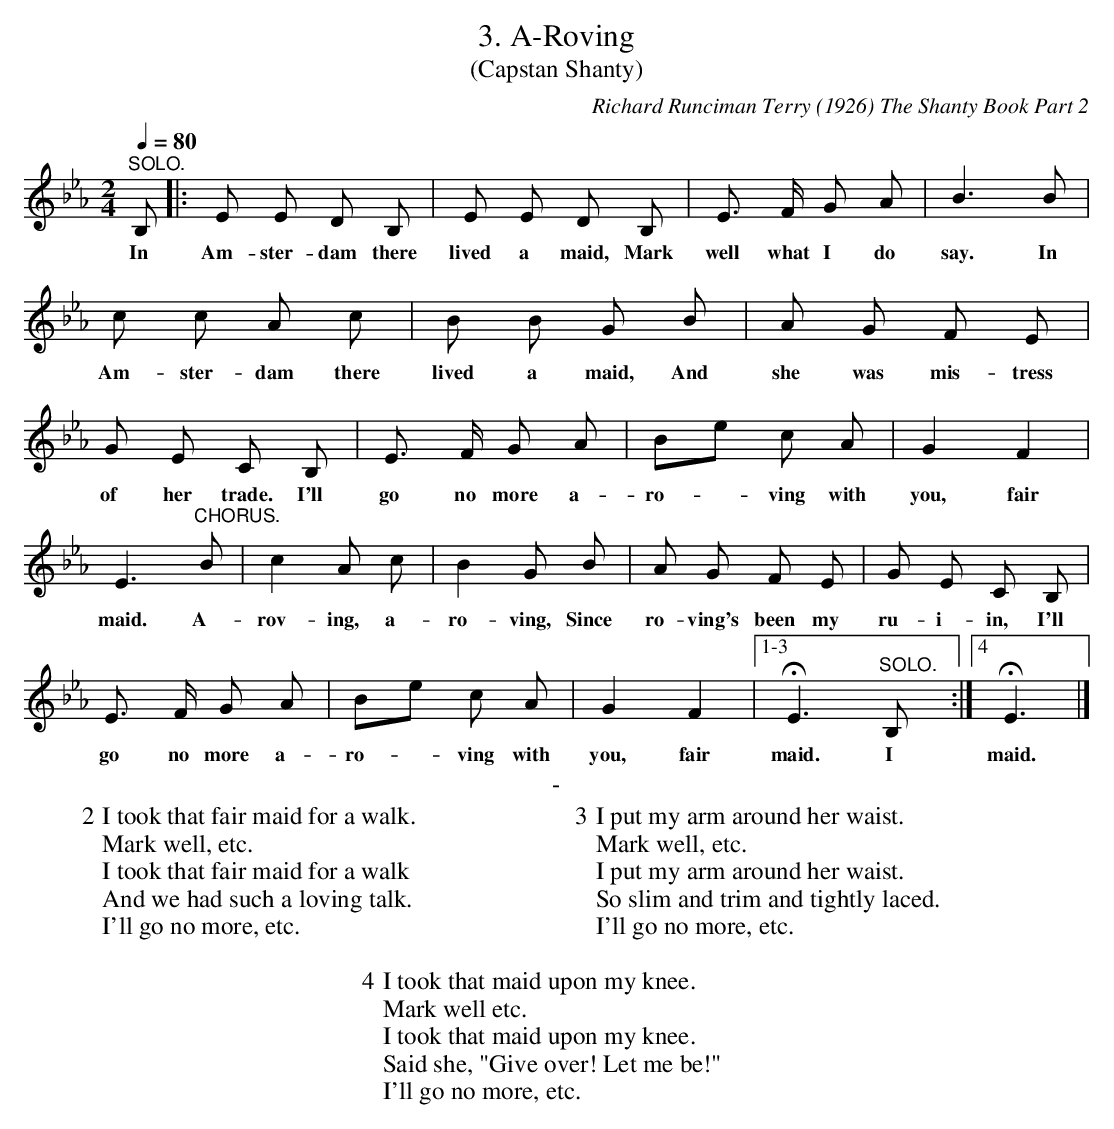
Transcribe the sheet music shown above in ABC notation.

X:1
T:3. A-Roving
T:(Capstan Shanty)
C:Richard Runciman Terry (1926) The Shanty Book Part 2
L:1/8
Q:1/4=80
M:2/4
K:Eb
"^SOLO." B, |: E E D B, | E E D B, |  E> F G A | B3 B|
w: In| Am-ster-dam there | lived a maid, Mark | well what I do | say. In |
c c A c | B B G B | A G F E | G E C B, |
w: Am-ster-dam  there | lived a maid, And | she was mis-tress | of her trade. I'll |
E> F G A | Be c A | G2 F2 |$ E3 "^CHORUS." B |
w: go no more a-| ro-*ving with | you, fair | maid. A- |
c2 A c | B2 G B | A G F E | G E C B, |$
w: rov-ing, a- | ro- ving, Since | ro-ving's been my | ru-i-in, I'll |
E> F G A | Be c A | G2 F2 |1-3 !fermata! E3 "^SOLO." B, :|4 !fermata! E3 |]
w: go no more a- | ro-*ving with | you, fair | maid. I | maid.
T: -
W: 2 I took that fair maid for a walk.
W: Mark well, etc.
W: I took that fair maid for a walk
W: And we had such a loving talk.
W: I'll go no more, etc.
W:
W: 3 I put my arm around her waist.
W: Mark well, etc.
W: I put my arm around her waist.
W: So slim and trim and tightly laced.
W: I'll go no more, etc.
W:
W: 4 I took that maid upon my knee.
W: Mark well etc.
W: I took that maid upon my knee.
W: Said she, "Give over! Let me be!"
W: I'll go no more, etc.
